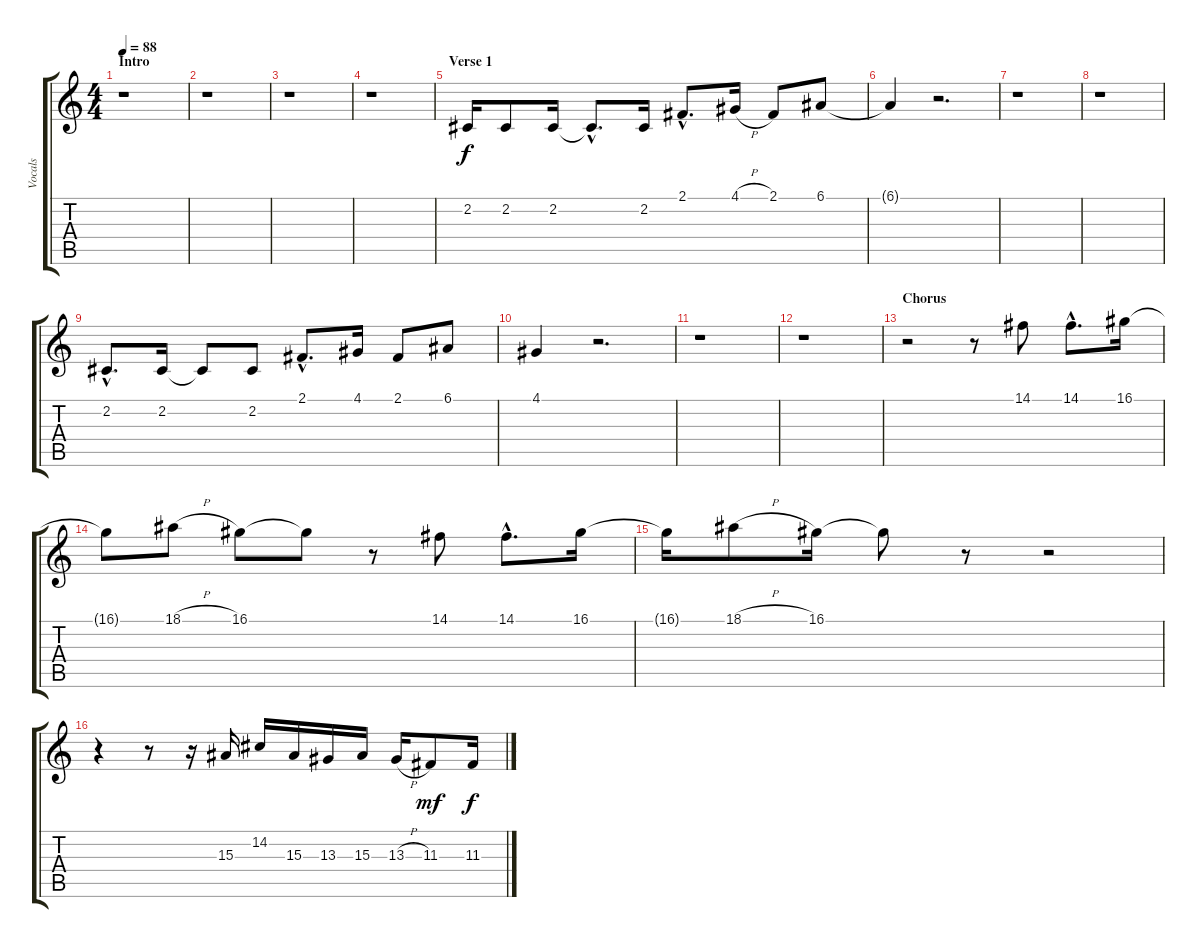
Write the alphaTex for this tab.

\track ("Vocals" "Vocals") {instrument lead6voice}
\staff {score tabs}
\tuning (E4 B3 G3 D3 A2 E2) {hide}
\ts (4 4)
\section ("" "Intro")
\tempo 88
\clef g2
\ks c
r.1{dy f instrument lead6voice} |
r.1 |
r.1 |
r.1 |
\section ("" "Verse 1")
2.2.16 2.2.8 2.2.16 2.2{hac t}.8{d} 2.2.16 2.1{hac}.8{d} 4.1{h}.16 2.1.8 6.1.8 |
6.1{t}.4 r.2{d} |
r.1 |
r.1 |
2.2{hac}.8{d} 2.2.16 2.2{t}.8 2.2.8 2.1{hac}.8{d} 4.1.16 2.1.8 6.1.8 |
4.1.4 r.2{d} |
r.1 |
r.1 |
\section ("" "Chorus")
r.2 r.8 14.1.8 14.1{hac}.8{d} 16.1.16 |
16.1{t}.8 18.1{h}.8 16.1.8 16.1{t}.8 r.8 14.1.8 14.1{hac}.8{d} 16.1.16 |
16.1{t}.16 18.1{h}.8 16.1.16 16.1{t}.8 r.8 r.2 |
r.4 r.8 r.16 15.3.16 14.2.16 15.3.16 13.3.16 15.3.16 13.3{h}.16 11.3.8{dy mf} 11.3.16{dy f}
